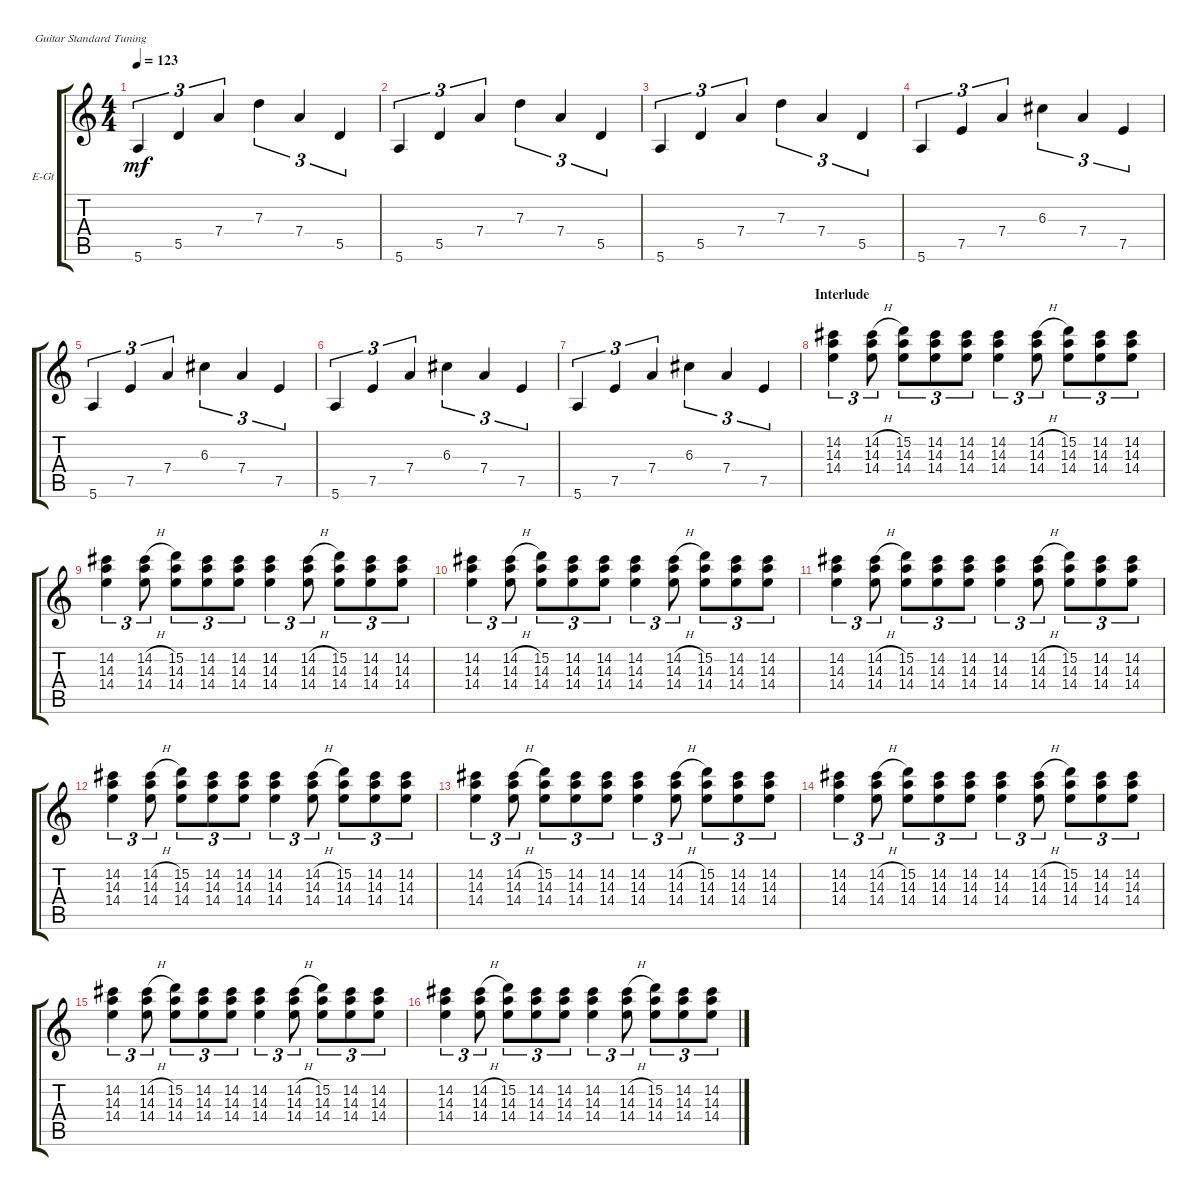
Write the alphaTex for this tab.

\defaultSystemsLayout 4
\bracketExtendMode groupsimilarinstruments
\firstSystemTrackNameOrientation horizontal
\otherSystemsTrackNameOrientation horizontal
\track ("Electric Guitar 3" "E-Gt") {multiBarRest instrument overdrivenguitar}
\staff {score tabs}
\tuning (E4 B3 G3 D3 A2 E2)
\ts (4 4)
\tempo 123
\clef g2
\ks c
5.6.4{tu (3 2) dy mf} 5.5.4{tu (3 2)} 7.4.4{tu (3 2)} 7.3.4{tu (3 2)} 7.4.4{tu (3 2)} 5.5.4{tu (3 2)} |
5.6.4{tu (3 2)} 5.5.4{tu (3 2)} 7.4.4{tu (3 2)} 7.3.4{tu (3 2)} 7.4.4{tu (3 2)} 5.5.4{tu (3 2)} |
5.6.4{tu (3 2)} 5.5.4{tu (3 2)} 7.4.4{tu (3 2)} 7.3.4{tu (3 2)} 7.4.4{tu (3 2)} 5.5.4{tu (3 2)} |
5.6.4{tu (3 2)} 7.5.4{tu (3 2)} 7.4.4{tu (3 2)} 6.3.4{tu (3 2)} 7.4.4{tu (3 2)} 7.5.4{tu (3 2)} |
5.6.4{tu (3 2)} 7.5.4{tu (3 2)} 7.4.4{tu (3 2)} 6.3.4{tu (3 2)} 7.4.4{tu (3 2)} 7.5.4{tu (3 2)} |
5.6.4{tu (3 2)} 7.5.4{tu (3 2)} 7.4.4{tu (3 2)} 6.3.4{tu (3 2)} 7.4.4{tu (3 2)} 7.5.4{tu (3 2)} |
5.6.4{tu (3 2)} 7.5.4{tu (3 2)} 7.4.4{tu (3 2)} 6.3.4{tu (3 2)} 7.4.4{tu (3 2)} 7.5.4{tu (3 2)} |
\section ("" "Interlude")
(14.2 14.3 14.4).4{tu (3 2)} (14.2{h} 14.4 14.3).8{tu (3 2)} (15.2 14.4 14.3).8{tu (3 2)} (14.2 14.4 14.3).8{tu (3 2)} (14.2 14.4 14.3).8{tu (3 2)} (14.2 14.3 14.4).4{tu (3 2)} (14.2{h} 14.4 14.3).8{tu (3 2)} (15.2 14.4 14.3).8{tu (3 2)} (14.2 14.4 14.3).8{tu (3 2)} (14.2 14.4 14.3).8{tu (3 2)} |
(14.2 14.3 14.4).4{tu (3 2)} (14.2{h} 14.4 14.3).8{tu (3 2)} (15.2 14.4 14.3).8{tu (3 2)} (14.2 14.4 14.3).8{tu (3 2)} (14.2 14.4 14.3).8{tu (3 2)} (14.2 14.3 14.4).4{tu (3 2)} (14.2{h} 14.4 14.3).8{tu (3 2)} (15.2 14.4 14.3).8{tu (3 2)} (14.2 14.4 14.3).8{tu (3 2)} (14.2 14.4 14.3).8{tu (3 2)} |
(14.2 14.3 14.4).4{tu (3 2)} (14.2{h} 14.4 14.3).8{tu (3 2)} (15.2 14.4 14.3).8{tu (3 2)} (14.2 14.4 14.3).8{tu (3 2)} (14.2 14.4 14.3).8{tu (3 2)} (14.2 14.3 14.4).4{tu (3 2)} (14.2{h} 14.4 14.3).8{tu (3 2)} (15.2 14.4 14.3).8{tu (3 2)} (14.2 14.4 14.3).8{tu (3 2)} (14.2 14.4 14.3).8{tu (3 2)} |
(14.2 14.3 14.4).4{tu (3 2)} (14.2{h} 14.4 14.3).8{tu (3 2)} (15.2 14.4 14.3).8{tu (3 2)} (14.2 14.4 14.3).8{tu (3 2)} (14.2 14.4 14.3).8{tu (3 2)} (14.2 14.3 14.4).4{tu (3 2)} (14.2{h} 14.4 14.3).8{tu (3 2)} (15.2 14.4 14.3).8{tu (3 2)} (14.2 14.4 14.3).8{tu (3 2)} (14.2 14.4 14.3).8{tu (3 2)} |
(14.2 14.3 14.4).4{tu (3 2)} (14.2{h} 14.4 14.3).8{tu (3 2)} (15.2 14.4 14.3).8{tu (3 2)} (14.2 14.4 14.3).8{tu (3 2)} (14.2 14.4 14.3).8{tu (3 2)} (14.2 14.3 14.4).4{tu (3 2)} (14.2{h} 14.4 14.3).8{tu (3 2)} (15.2 14.4 14.3).8{tu (3 2)} (14.2 14.4 14.3).8{tu (3 2)} (14.2 14.4 14.3).8{tu (3 2)} |
(14.2 14.3 14.4).4{tu (3 2)} (14.2{h} 14.4 14.3).8{tu (3 2)} (15.2 14.4 14.3).8{tu (3 2)} (14.2 14.4 14.3).8{tu (3 2)} (14.2 14.4 14.3).8{tu (3 2)} (14.2 14.3 14.4).4{tu (3 2)} (14.2{h} 14.4 14.3).8{tu (3 2)} (15.2 14.4 14.3).8{tu (3 2)} (14.2 14.4 14.3).8{tu (3 2)} (14.2 14.4 14.3).8{tu (3 2)} |
(14.2 14.3 14.4).4{tu (3 2)} (14.2{h} 14.4 14.3).8{tu (3 2)} (15.2 14.4 14.3).8{tu (3 2)} (14.2 14.4 14.3).8{tu (3 2)} (14.2 14.4 14.3).8{tu (3 2)} (14.2 14.3 14.4).4{tu (3 2)} (14.2{h} 14.4 14.3).8{tu (3 2)} (15.2 14.4 14.3).8{tu (3 2)} (14.2 14.4 14.3).8{tu (3 2)} (14.2 14.4 14.3).8{tu (3 2)} |
(14.2 14.3 14.4).4{tu (3 2)} (14.2{h} 14.4 14.3).8{tu (3 2)} (15.2 14.4 14.3).8{tu (3 2)} (14.2 14.4 14.3).8{tu (3 2)} (14.2 14.4 14.3).8{tu (3 2)} (14.2 14.3 14.4).4{tu (3 2)} (14.2{h} 14.4 14.3).8{tu (3 2)} (15.2 14.4 14.3).8{tu (3 2)} (14.2 14.4 14.3).8{tu (3 2)} (14.2 14.4 14.3).8{tu (3 2)} |
(14.2 14.3 14.4).4{tu (3 2)} (14.2{h} 14.4 14.3).8{tu (3 2)} (15.2 14.4 14.3).8{tu (3 2)} (14.2 14.4 14.3).8{tu (3 2)} (14.2 14.4 14.3).8{tu (3 2)} (14.2 14.3 14.4).4{tu (3 2)} (14.2{h} 14.4 14.3).8{tu (3 2)} (15.2 14.4 14.3).8{tu (3 2)} (14.2 14.4 14.3).8{tu (3 2)} (14.2 14.4 14.3).8{tu (3 2)}
